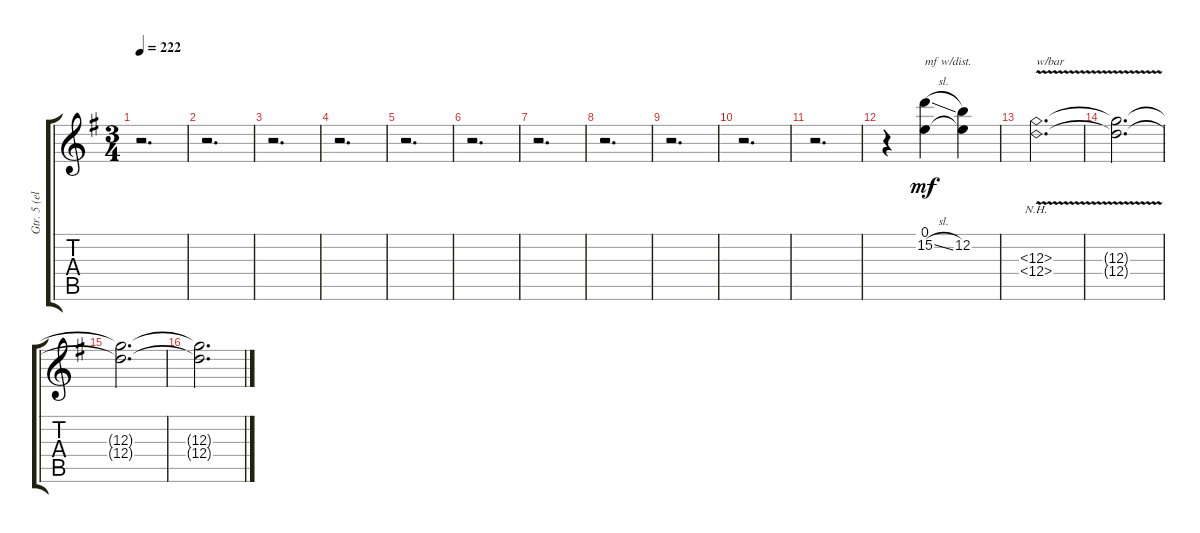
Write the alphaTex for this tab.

\track ("Gtr. 5 (elec.)" "Gtr. 5 (el") {instrument distortionguitar}
\staff {score tabs}
\tuning (E4 B3 G3 D3 A2 E2) {hide}
\ts (3 4)
\tempo 222
\clef g2
\ks g
r.2{d dy mf} |
r.2{d} |
r.2{d} |
r.2{d} |
r.2{d} |
r.2{d} |
r.2{d} |
r.2{d} |
r.2{d} |
r.2{d} |
r.2{d} |
r.4 (0.1 15.2{sl}).4{txt "mf w/dist."} (0.1{t} 12.2).4 |
(12.3{nh v} 12.4{nh v}).2{d txt "w/bar"} |
(12.3{t} 12.4{t}).2{d} |
(12.3{t} 12.4{t}).2{d} |
(12.3{t} 12.4{t}).2{d}
